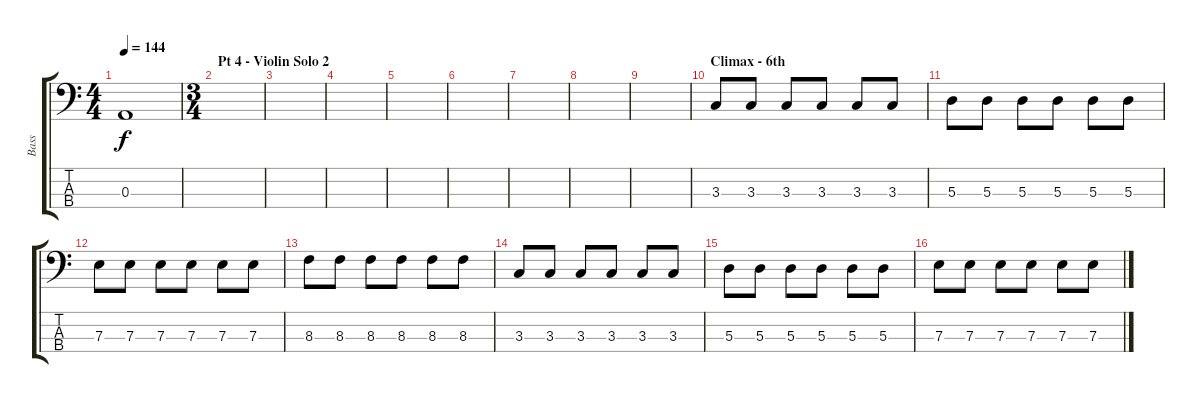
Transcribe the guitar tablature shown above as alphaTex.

\track ("Bass" "Bass") {instrument fretlessbass}
\staff {score tabs}
\tuning (G2 D2 A1 E1) {hide}
\ts (4 4)
\tempo 144
\clef f4
\ks c
0.3.1{dy f} |
\ts (3 4)
\section ("" "Pt 4 - Violin Solo 2")
|
|
|
|
|
|
|
|
\section ("" "Climax - 6th")
3.3.8 3.3.8 3.3.8 3.3.8 3.3.8 3.3.8 |
5.3.8 5.3.8 5.3.8 5.3.8 5.3.8 5.3.8 |
7.3.8 7.3.8 7.3.8 7.3.8 7.3.8 7.3.8 |
8.3.8 8.3.8 8.3.8 8.3.8 8.3.8 8.3.8 |
3.3.8 3.3.8 3.3.8 3.3.8 3.3.8 3.3.8 |
5.3.8 5.3.8 5.3.8 5.3.8 5.3.8 5.3.8 |
7.3.8 7.3.8 7.3.8 7.3.8 7.3.8 7.3.8
